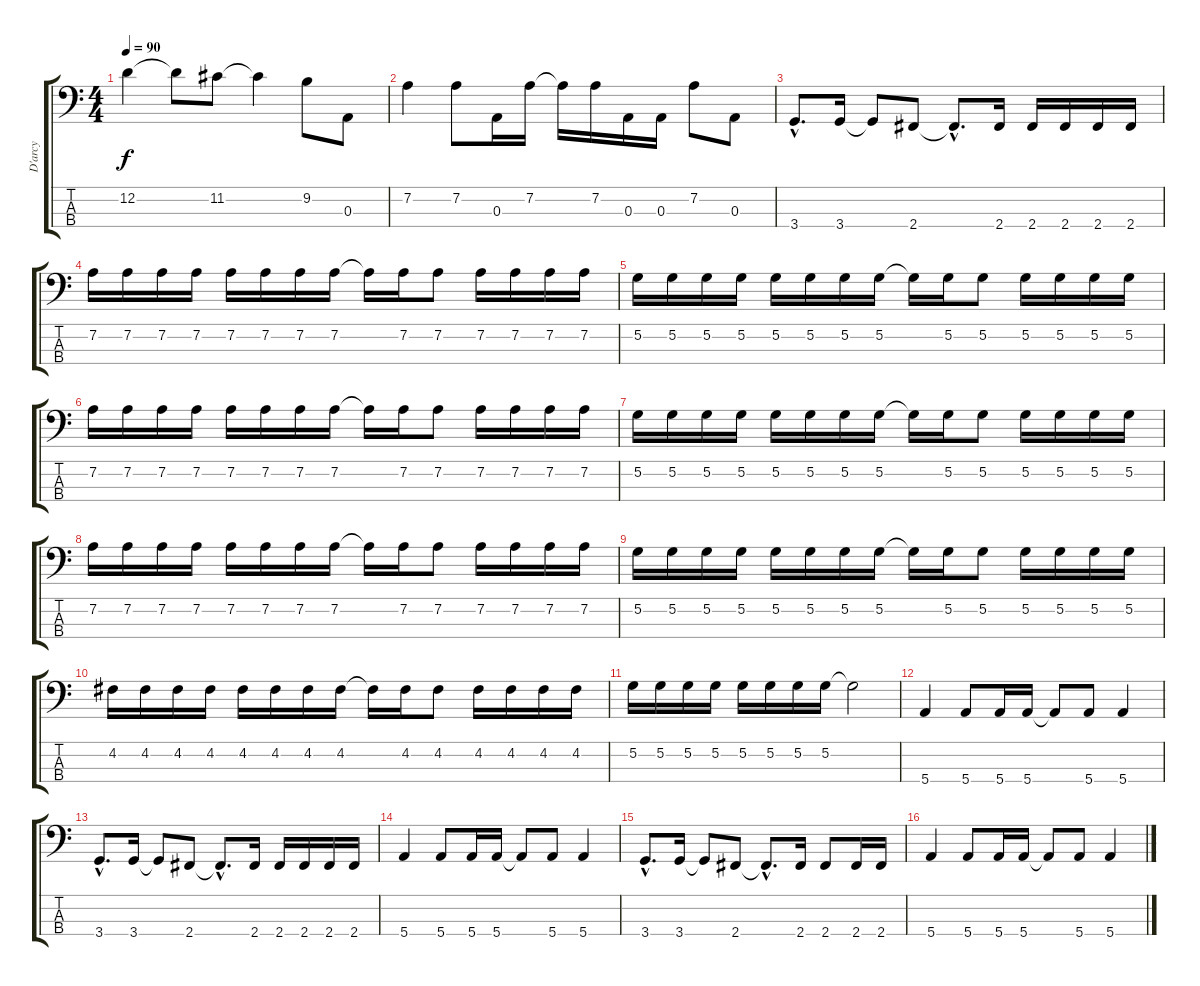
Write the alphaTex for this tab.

\track ("D'arcy" "D'arcy") {instrument electricbasspick}
\staff {score tabs}
\tuning (G2 D2 A1 E1) {hide}
\ts (4 4)
\tempo 90
\clef f4
\ks c
12.2.4{dy f} 12.2{t}.8 11.2.8 11.2{t}.4 9.2.8 0.3.8 |
7.2.4 7.2.8 0.3.16 7.2.16 7.2{t}.16 7.2.16 0.3.16 0.3.16 7.2.8 0.3.8 |
3.4{hac}.8{d} 3.4.16 3.4{t}.8 2.4.8 2.4{hac t}.8{d} 2.4.16 2.4.16 2.4.16 2.4.16 2.4.16 |
7.2.16 7.2.16 7.2.16 7.2.16 7.2.16 7.2.16 7.2.16 7.2.16 7.2{t}.16 7.2.16 7.2.8 7.2.16 7.2.16 7.2.16 7.2.16 |
5.2.16 5.2.16 5.2.16 5.2.16 5.2.16 5.2.16 5.2.16 5.2.16 5.2{t}.16 5.2.16 5.2.8 5.2.16 5.2.16 5.2.16 5.2.16 |
7.2.16 7.2.16 7.2.16 7.2.16 7.2.16 7.2.16 7.2.16 7.2.16 7.2{t}.16 7.2.16 7.2.8 7.2.16 7.2.16 7.2.16 7.2.16 |
5.2.16 5.2.16 5.2.16 5.2.16 5.2.16 5.2.16 5.2.16 5.2.16 5.2{t}.16 5.2.16 5.2.8 5.2.16 5.2.16 5.2.16 5.2.16 |
7.2.16 7.2.16 7.2.16 7.2.16 7.2.16 7.2.16 7.2.16 7.2.16 7.2{t}.16 7.2.16 7.2.8 7.2.16 7.2.16 7.2.16 7.2.16 |
5.2.16 5.2.16 5.2.16 5.2.16 5.2.16 5.2.16 5.2.16 5.2.16 5.2{t}.16 5.2.16 5.2.8 5.2.16 5.2.16 5.2.16 5.2.16 |
4.2.16 4.2.16 4.2.16 4.2.16 4.2.16 4.2.16 4.2.16 4.2.16 4.2{t}.16 4.2.16 4.2.8 4.2.16 4.2.16 4.2.16 4.2.16 |
5.2.16 5.2.16 5.2.16 5.2.16 5.2.16 5.2.16 5.2.16 5.2.16 5.2{t}.2 |
5.4.4 5.4.8 5.4.16 5.4.16 5.4{t}.8 5.4.8 5.4.4 |
3.4{hac}.8{d} 3.4.16 3.4{t}.8 2.4.8 2.4{hac t}.8{d} 2.4.16 2.4.16 2.4.16 2.4.16 2.4.16 |
5.4.4 5.4.8 5.4.16 5.4.16 5.4{t}.8 5.4.8 5.4.4 |
3.4{hac}.8{d} 3.4.16 3.4{t}.8 2.4.8 2.4{hac t}.8{d} 2.4.16 2.4.8 2.4.16 2.4.16 |
5.4.4 5.4.8 5.4.16 5.4.16 5.4{t}.8 5.4.8 5.4.4
